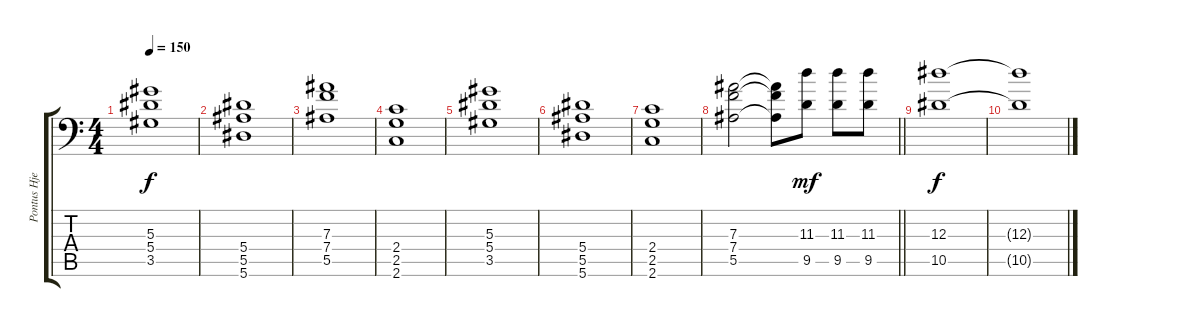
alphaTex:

\track ("Pontus Hjelm" "Pontus Hje") {instrument distortionguitar}
\staff {score tabs}
\tuning (C4 G3 Eb3 Bb2 F2 Bb1) {hide}
\ts (4 4)
\tempo 150
\clef f4
\ks c
(5.3 5.4 3.5).1{dy f} |
(5.4 5.5 5.6).1 |
(7.3 7.4 5.5).1 |
(2.4 2.5 2.6).1 |
(5.3 5.4 3.5).1 |
(5.4 5.5 5.6).1 |
(2.4 2.5 2.6).1 |
\barLineRight lightlight
(7.3 7.4 5.5).2 (7.3{t} 7.4{t} 5.5{t}).8 (11.3 9.5).8{dy mf} (11.3 9.5).8 (11.3 9.5).8 |
(12.3 10.5).1{dy f volume 2} |
(12.3{t} 10.5{t}).1
